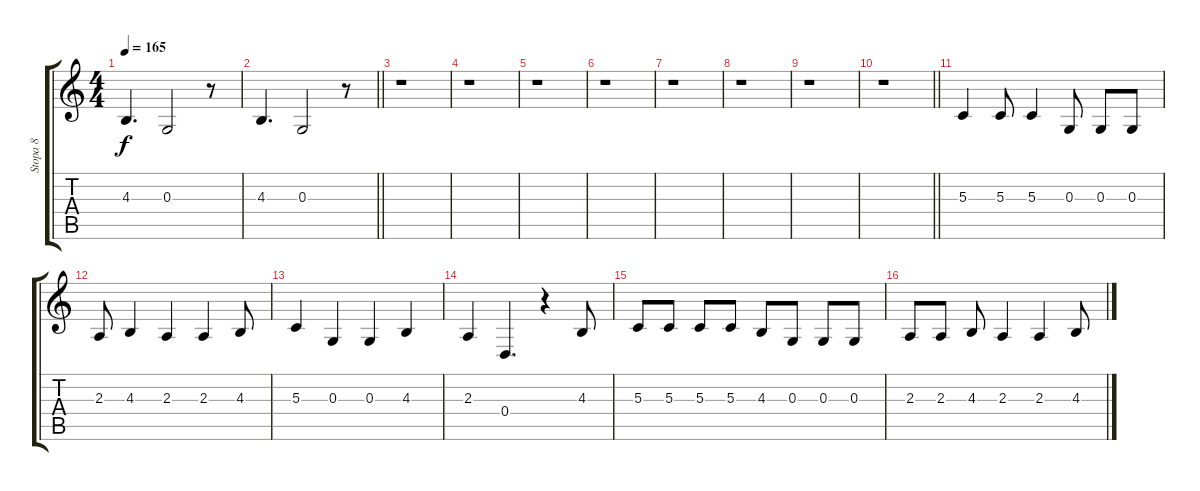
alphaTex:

\track ("Stopa 8" "Stopa 8") {instrument flute}
\staff {score tabs}
\tuning (E4 B3 G3 D3 A2 E2) {hide}
\ts (4 4)
\tempo 165
\clef g2
\ks c
4.3.4{d dy f} 0.3.2 r.8 |
\barLineRight lightlight
4.3.4{d} 0.3.2 r.8 |
r.1 |
r.1 |
r.1 |
r.1 |
r.1 |
r.1 |
r.1 |
\barLineRight lightlight
r.1 |
5.3.4 5.3.8 5.3.4 0.3.8 0.3.8 0.3.8 |
2.3.8 4.3.4 2.3.4 2.3.4 4.3.8 |
5.3.4 0.3.4 0.3.4 4.3.4 |
2.3.4 0.4.4{d} r.4 4.3.8 |
5.3.8 5.3.8 5.3.8 5.3.8 4.3.8 0.3.8 0.3.8 0.3.8 |
2.3.8 2.3.8 4.3.8 2.3.4 2.3.4 4.3.8
